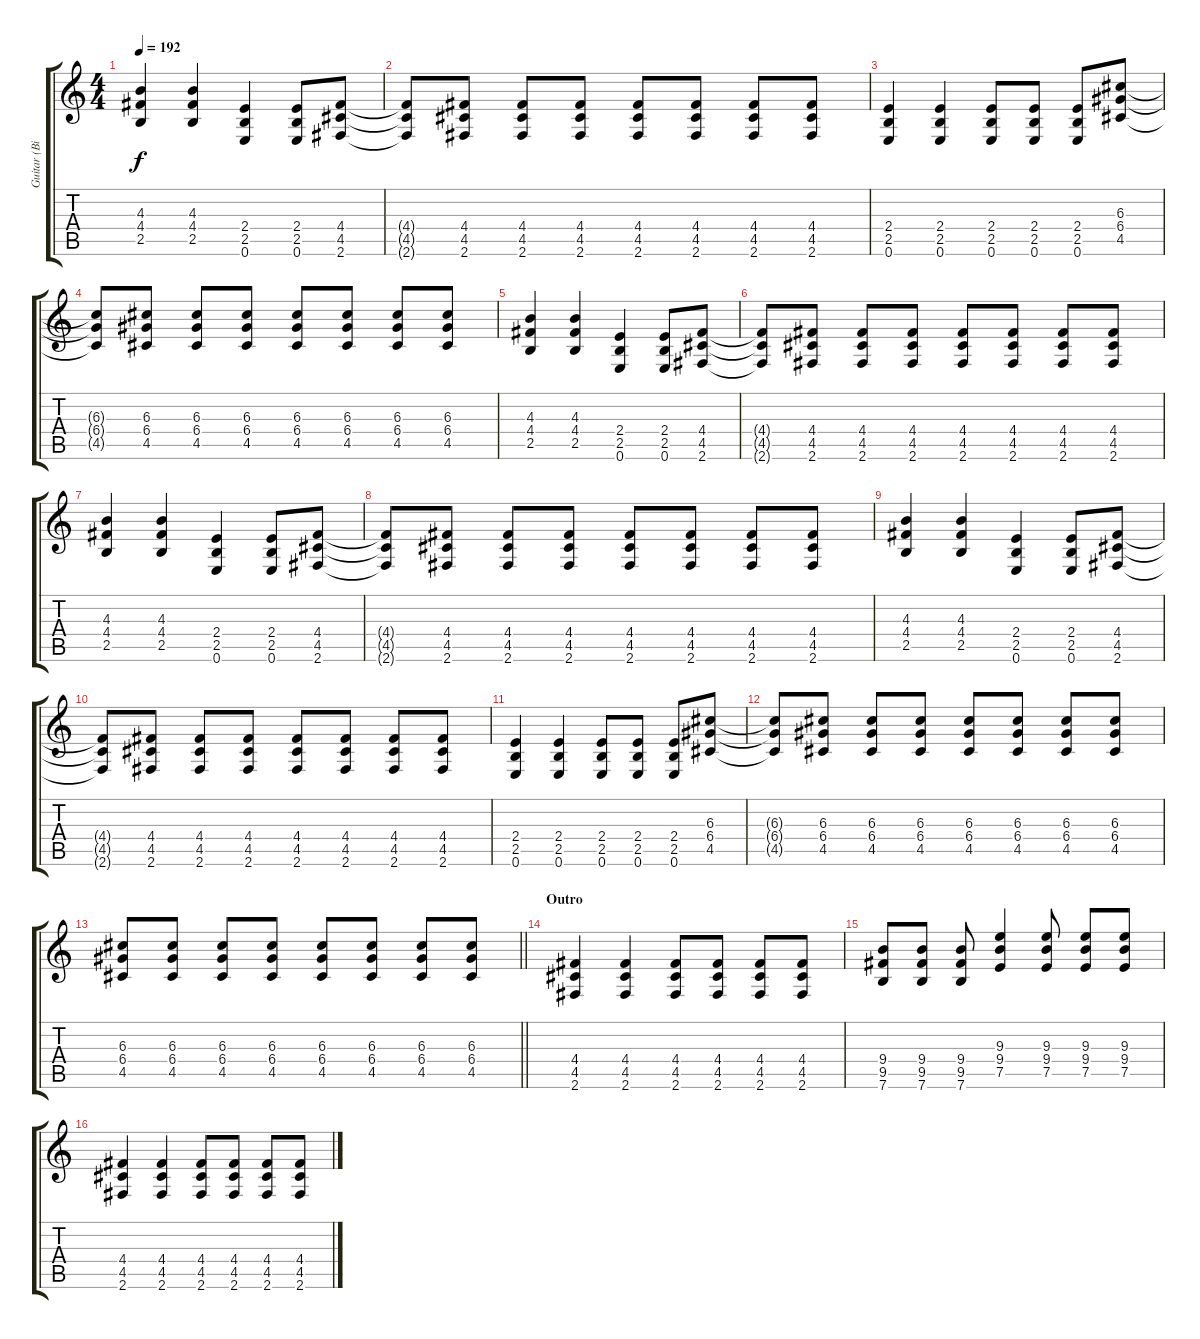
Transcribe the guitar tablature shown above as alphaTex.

\track ("Guitar (Billie Joe Armstrong)" "Guitar (Bi") {instrument distortionguitar}
\staff {score tabs}
\tuning (E4 B3 G3 D3 A2 E2) {hide}
\ts (4 4)
\tempo 192
\clef g2
\ks c
(4.3 4.4 2.5).4{dy f} (4.3 4.4 2.5).4 (2.4 2.5 0.6).4 (2.4 2.5 0.6).8 (4.4 4.5 2.6).8 |
(4.4{t} 4.5{t} 2.6{t}).8 (4.4 4.5 2.6).8 (4.4 4.5 2.6).8 (4.4 4.5 2.6).8 (4.4 4.5 2.6).8 (4.4 4.5 2.6).8 (4.4 4.5 2.6).8 (4.4 4.5 2.6).8 |
(2.4 2.5 0.6).4 (2.4 2.5 0.6).4 (2.4 2.5 0.6).8 (2.4 2.5 0.6).8 (2.4 2.5 0.6).8 (6.3 6.4 4.5).8 |
(6.3{t} 6.4{t} 4.5{t}).8 (6.3 6.4 4.5).8 (6.3 6.4 4.5).8 (6.3 6.4 4.5).8 (6.3 6.4 4.5).8 (6.3 6.4 4.5).8 (6.3 6.4 4.5).8 (6.3 6.4 4.5).8 |
(4.3 4.4 2.5).4 (4.3 4.4 2.5).4 (2.4 2.5 0.6).4 (2.4 2.5 0.6).8 (4.4 4.5 2.6).8 |
(4.4{t} 4.5{t} 2.6{t}).8 (4.4 4.5 2.6).8 (4.4 4.5 2.6).8 (4.4 4.5 2.6).8 (4.4 4.5 2.6).8 (4.4 4.5 2.6).8 (4.4 4.5 2.6).8 (4.4 4.5 2.6).8 |
(4.3 4.4 2.5).4 (4.3 4.4 2.5).4 (2.4 2.5 0.6).4 (2.4 2.5 0.6).8 (4.4 4.5 2.6).8 |
(4.4{t} 4.5{t} 2.6{t}).8 (4.4 4.5 2.6).8 (4.4 4.5 2.6).8 (4.4 4.5 2.6).8 (4.4 4.5 2.6).8 (4.4 4.5 2.6).8 (4.4 4.5 2.6).8 (4.4 4.5 2.6).8 |
(4.3 4.4 2.5).4 (4.3 4.4 2.5).4 (2.4 2.5 0.6).4 (2.4 2.5 0.6).8 (4.4 4.5 2.6).8 |
(4.4{t} 4.5{t} 2.6{t}).8 (4.4 4.5 2.6).8 (4.4 4.5 2.6).8 (4.4 4.5 2.6).8 (4.4 4.5 2.6).8 (4.4 4.5 2.6).8 (4.4 4.5 2.6).8 (4.4 4.5 2.6).8 |
(2.4 2.5 0.6).4 (2.4 2.5 0.6).4 (2.4 2.5 0.6).8 (2.4 2.5 0.6).8 (2.4 2.5 0.6).8 (6.3 6.4 4.5).8 |
(6.3{t} 6.4{t} 4.5{t}).8 (6.3 6.4 4.5).8 (6.3 6.4 4.5).8 (6.3 6.4 4.5).8 (6.3 6.4 4.5).8 (6.3 6.4 4.5).8 (6.3 6.4 4.5).8 (6.3 6.4 4.5).8 |
\barLineRight lightlight
(6.3 6.4 4.5).8 (6.3 6.4 4.5).8 (6.3 6.4 4.5).8 (6.3 6.4 4.5).8 (6.3 6.4 4.5).8 (6.3 6.4 4.5).8 (6.3 6.4 4.5).8 (6.3 6.4 4.5).8 |
\section ("" "Outro")
(4.4 4.5 2.6).4 (4.4 4.5 2.6).4 (4.4 4.5 2.6).8 (4.4 4.5 2.6).8 (4.4 4.5 2.6).8 (4.4 4.5 2.6).8 |
(9.4 9.5 7.6).8 (9.4 9.5 7.6).8 (9.4 9.5 7.6).8 (9.3 9.4 7.5).4 (9.3 9.4 7.5).8 (9.3 9.4 7.5).8 (9.3 9.4 7.5).8 |
(4.4 4.5 2.6).4 (4.4 4.5 2.6).4 (4.4 4.5 2.6).8 (4.4 4.5 2.6).8 (4.4 4.5 2.6).8 (4.4 4.5 2.6).8
